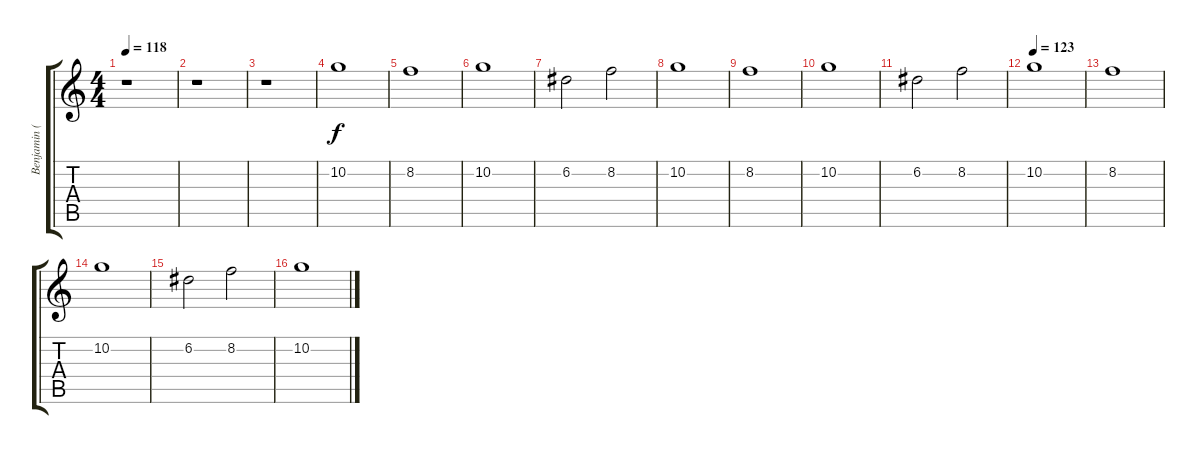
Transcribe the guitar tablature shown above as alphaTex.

\track ("Benjamin (KeybHigh)" "Benjamin (") {instrument churchorgan}
\staff {score tabs}
\tuning (D5 A4 F4 C4 G3 D3) {hide}
\ts (4 4)
\tempo 118
\clef g2
\ks c
r.1{dy f} |
r.1 |
r.1 |
10.2.1 |
8.2.1 |
10.2.1 |
6.2.2 8.2.2 |
10.2.1 |
8.2.1 |
10.2.1 |
6.2.2 8.2.2 |
\tempo 123
10.2.1 |
8.2.1 |
10.2.1 |
6.2.2 8.2.2 |
10.2.1
